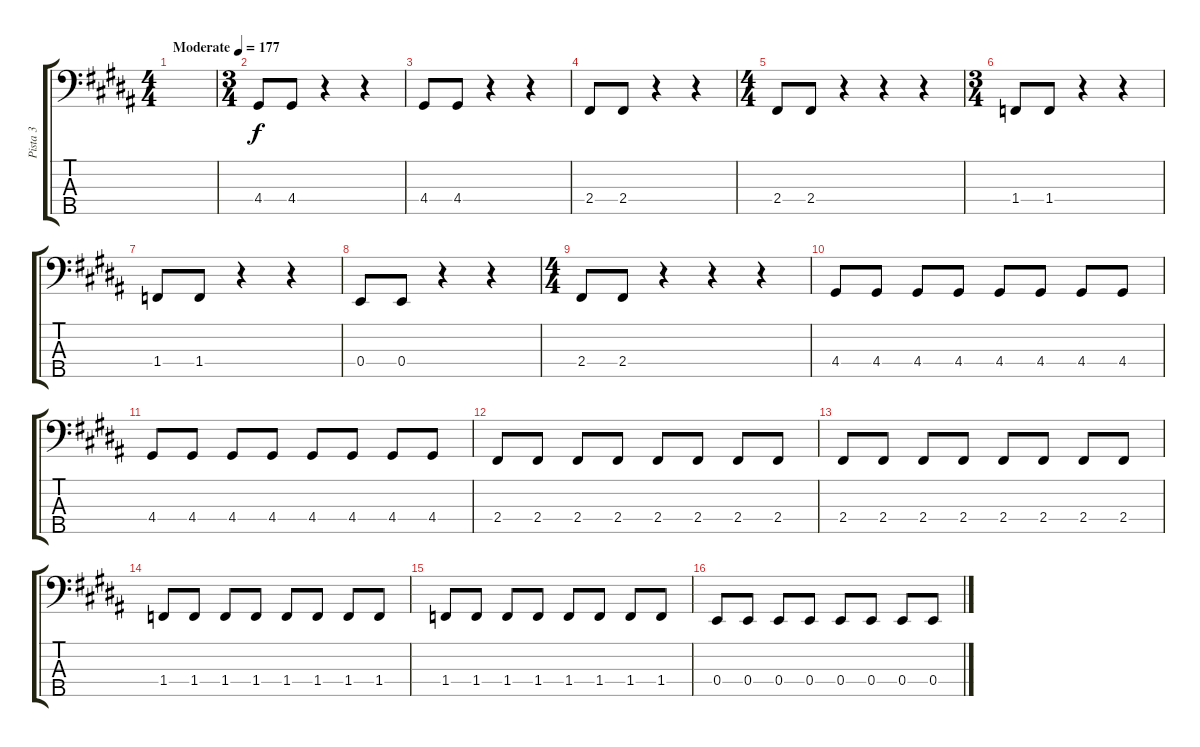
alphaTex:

\track ("Pista 3" "Pista 3") {instrument electricbassfinger}
\staff {score tabs}
\tuning (G2 D2 A1 E1 B0) {hide}
\ts (4 4)
\tempo (177 "Moderate")
\clef f4
\ks g#minor
|
\ts (3 4)
4.4.8 4.4.8 r.4 r.4 |
4.4.8 4.4.8 r.4 r.4 |
2.4.8 2.4.8 r.4 r.4 |
\ts (4 4)
2.4.8 2.4.8 r.4 r.4 r.4 |
\ts (3 4)
1.4.8 1.4.8 r.4 r.4 |
1.4.8 1.4.8 r.4 r.4 |
0.4.8 0.4.8 r.4 r.4 |
\ts (4 4)
2.4.8 2.4.8 r.4 r.4 r.4 |
4.4.8 4.4.8 4.4.8 4.4.8 4.4.8 4.4.8 4.4.8 4.4.8 |
4.4.8 4.4.8 4.4.8 4.4.8 4.4.8 4.4.8 4.4.8 4.4.8 |
2.4.8 2.4.8 2.4.8 2.4.8 2.4.8 2.4.8 2.4.8 2.4.8 |
2.4.8 2.4.8 2.4.8 2.4.8 2.4.8 2.4.8 2.4.8 2.4.8 |
1.4.8 1.4.8 1.4.8 1.4.8 1.4.8 1.4.8 1.4.8 1.4.8 |
1.4.8 1.4.8 1.4.8 1.4.8 1.4.8 1.4.8 1.4.8 1.4.8 |
0.4.8 0.4.8 0.4.8 0.4.8 0.4.8 0.4.8 0.4.8 0.4.8
